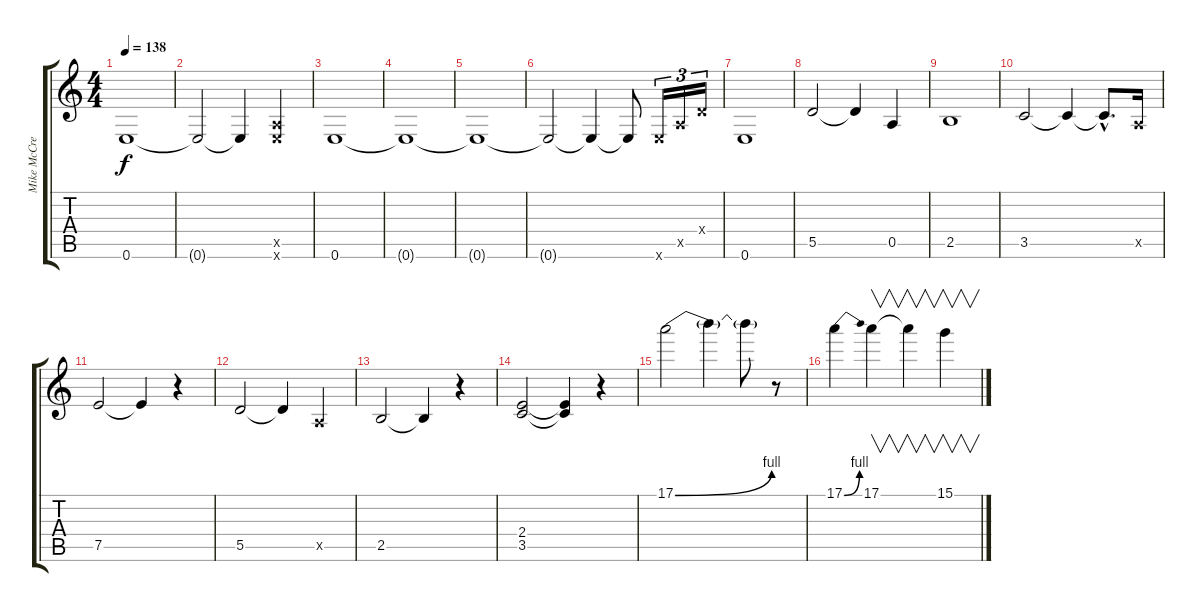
\track ("Mike McCready - Guitar 1" "Mike McCre") {instrument distortionguitar}
\staff {score tabs}
\tuning (E4 B3 G3 D3 A2 E2) {hide}
\ts (4 4)
\tempo 138
\clef g2
\ks c
0.6{t}.1{dy f} |
0.6{t}.2 0.6{t}.4 (0.5{x} 0.6{x}).4 |
0.6.1 |
0.6{t}.1 |
0.6{t}.1 |
0.6{t}.2 0.6{t}.4 0.6{t}.8 0.6{x}.16{tu (3 2)} 0.5{x}.16{tu (3 2)} 0.4{x}.16{tu (3 2)} |
0.6.1 |
5.5.2 5.5{t}.4 0.5.4 |
2.5.1 |
3.5.2 3.5{t}.4 3.5{hac t}.8{d} 0.5{x}.16 |
7.5.2 7.5{t}.4 r.4 |
5.5.2 5.5{t}.4 0.5{x}.4 |
2.5.2 2.5{t}.4 r.4 |
(2.4 3.5).2 (2.4{t} 3.5{t}).4 r.4 |
17.1{be (bend 0 0 60 4)}.2 17.1{t}.4 17.1{t}.8 r.8 |
17.1{be (bend 0 0 60 4)}.4 17.1.4{v} 17.1{t}.4{v} 15.1.4{v}
